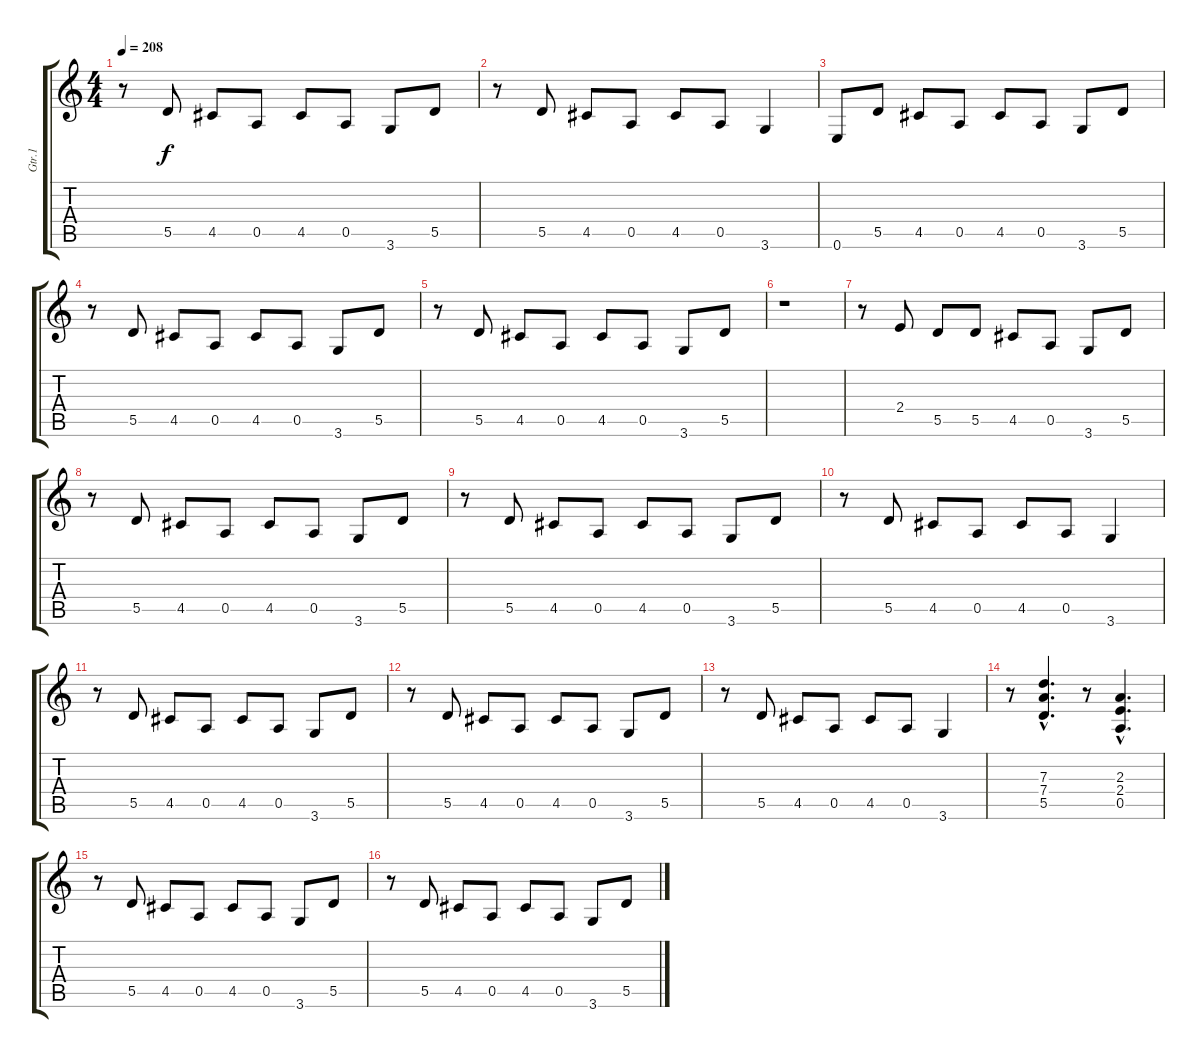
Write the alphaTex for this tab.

\track ("Gtr.1" "Gtr.1") {instrument overdrivenguitar}
\staff {score tabs}
\tuning (E4 B3 G3 D3 A2 E2) {hide}
\ts (4 4)
\tempo 208
\clef g2
\ks c
r.8{dy f} 5.5.8 4.5.8 0.5.8 4.5.8 0.5.8 3.6.8 5.5.8 |
r.8 5.5.8 4.5.8 0.5.8 4.5.8 0.5.8 3.6.4 |
0.6.8 5.5.8 4.5.8 0.5.8 4.5.8 0.5.8 3.6.8 5.5.8 |
r.8 5.5.8 4.5.8 0.5.8 4.5.8 0.5.8 3.6.8 5.5.8 |
r.8 5.5.8 4.5.8 0.5.8 4.5.8 0.5.8 3.6.8 5.5.8 |
r.1 |
r.8 2.4.8 5.5.8 5.5.8 4.5.8 0.5.8 3.6.8 5.5.8 |
r.8 5.5.8 4.5.8 0.5.8 4.5.8 0.5.8 3.6.8 5.5.8 |
r.8 5.5.8 4.5.8 0.5.8 4.5.8 0.5.8 3.6.8 5.5.8 |
r.8 5.5.8 4.5.8 0.5.8 4.5.8 0.5.8 3.6.4 |
r.8 5.5.8 4.5.8 0.5.8 4.5.8 0.5.8 3.6.8 5.5.8 |
r.8 5.5.8 4.5.8 0.5.8 4.5.8 0.5.8 3.6.8 5.5.8 |
r.8 5.5.8 4.5.8 0.5.8 4.5.8 0.5.8 3.6.4 |
r.8 (7.3{hac} 7.4{hac} 5.5{hac}).4{d} r.8 (2.3{hac} 2.4{hac} 0.5{hac}).4{d} |
r.8 5.5.8 4.5.8 0.5.8 4.5.8 0.5.8 3.6.8 5.5.8 |
r.8 5.5.8 4.5.8 0.5.8 4.5.8 0.5.8 3.6.8 5.5.8
